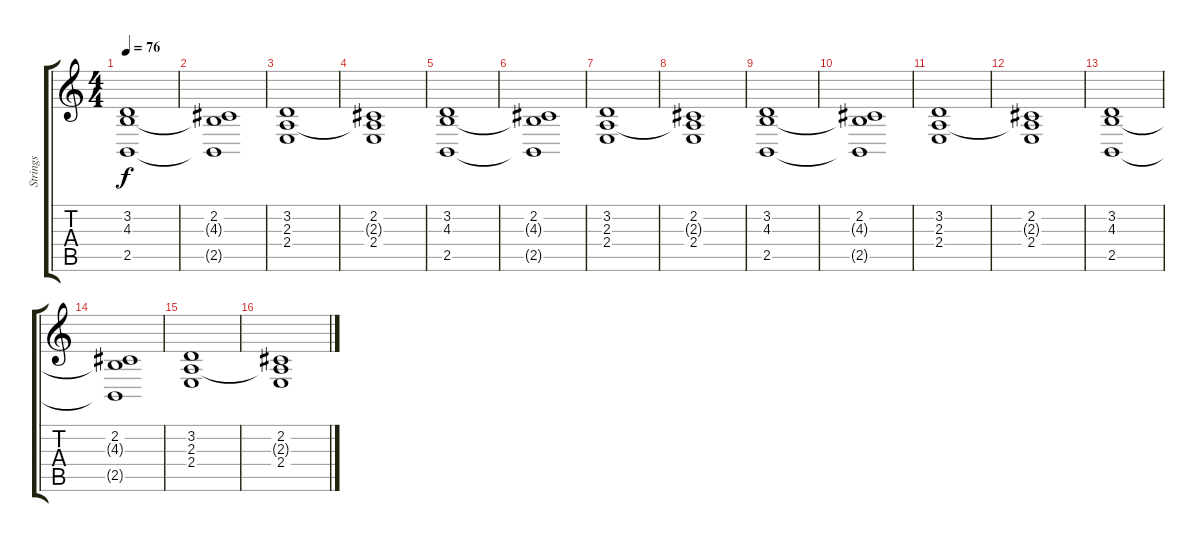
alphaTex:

\track ("Strings" "Strings") {instrument stringensemble2}
\staff {score tabs}
\tuning (E4 B3 G3 D3 A2 E2) {hide}
\ts (4 4)
\tempo 76
\clef g2
\ks c
(3.2 4.3 2.5).1{dy f} |
(2.2 4.3{t} 2.5{t}).1 |
(3.2 2.3 2.4).1 |
(2.2 2.3{t} 2.4).1 |
(3.2 4.3 2.5).1 |
(2.2 4.3{t} 2.5{t}).1 |
(3.2 2.3 2.4).1 |
(2.2 2.3{t} 2.4).1 |
(3.2 4.3 2.5).1 |
(2.2 4.3{t} 2.5{t}).1 |
(3.2 2.3 2.4).1 |
(2.2 2.3{t} 2.4).1 |
(3.2 4.3 2.5).1 |
(2.2 4.3{t} 2.5{t}).1 |
(3.2 2.3 2.4).1 |
(2.2 2.3{t} 2.4).1
